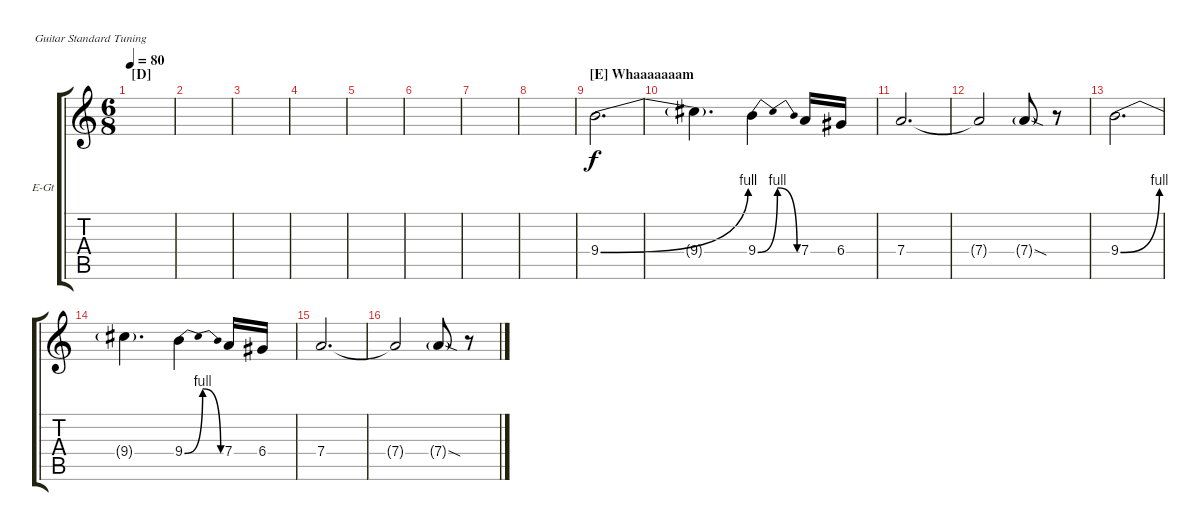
\defaultSystemsLayout 4
\bracketExtendMode groupsimilarinstruments
\firstSystemTrackNameOrientation horizontal
\otherSystemsTrackNameOrientation horizontal
\track ("Hetfield" "E-Gt") {instrument distortionguitar}
\staff {score tabs}
\tuning (E4 B3 G3 D3 A2 E2)
\ts (6 8)
\section ("D" "")
\tempo 80
\clef g2
\ks c
|
|
|
|
|
|
|
|
\section ("E" "Whaaaaaaam")
9.4{be (bend 0 0 59.4 4)}.2{d} |
9.4{t}.4{d} 9.4{be (bendrelease 0 0 10.2 4 20.4 4 30 0)}.4 7.4.16 6.4.16 |
7.4.2{d} |
7.4{t}.2 7.4{sod g}.8 r.8 |
9.4{be (bend 0 0 59.4 4)}.2{d} |
9.4{t}.4{d} 9.4{be (bendrelease 0 0 10.2 4 20.4 4 30 0)}.4 7.4.16 6.4.16 |
7.4.2{d} |
7.4{t}.2 7.4{sod g}.8 r.8
